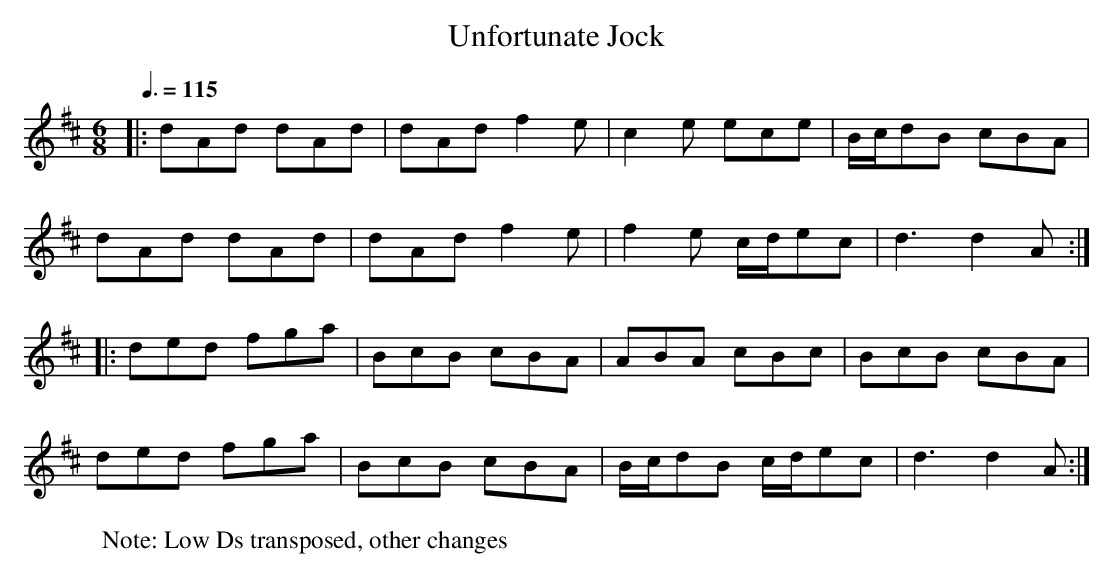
X:1
T:Unfortunate Jock
M:6/8
L:1/8
Q:3/8=115
K:D
|: dAd dAd | dAd f2e | c2e ece | B/c/dB cBA |
dAd dAd | dAd f2e | f2e c/d/ec | d3 d2A :|
|: ded fga | BcB cBA | ABA cBc | BcB cBA |
ded fga | BcB cBA | B/c/dB c/d/ec | d3 d2A :|]
W:Note: Low Ds transposed, other changes
